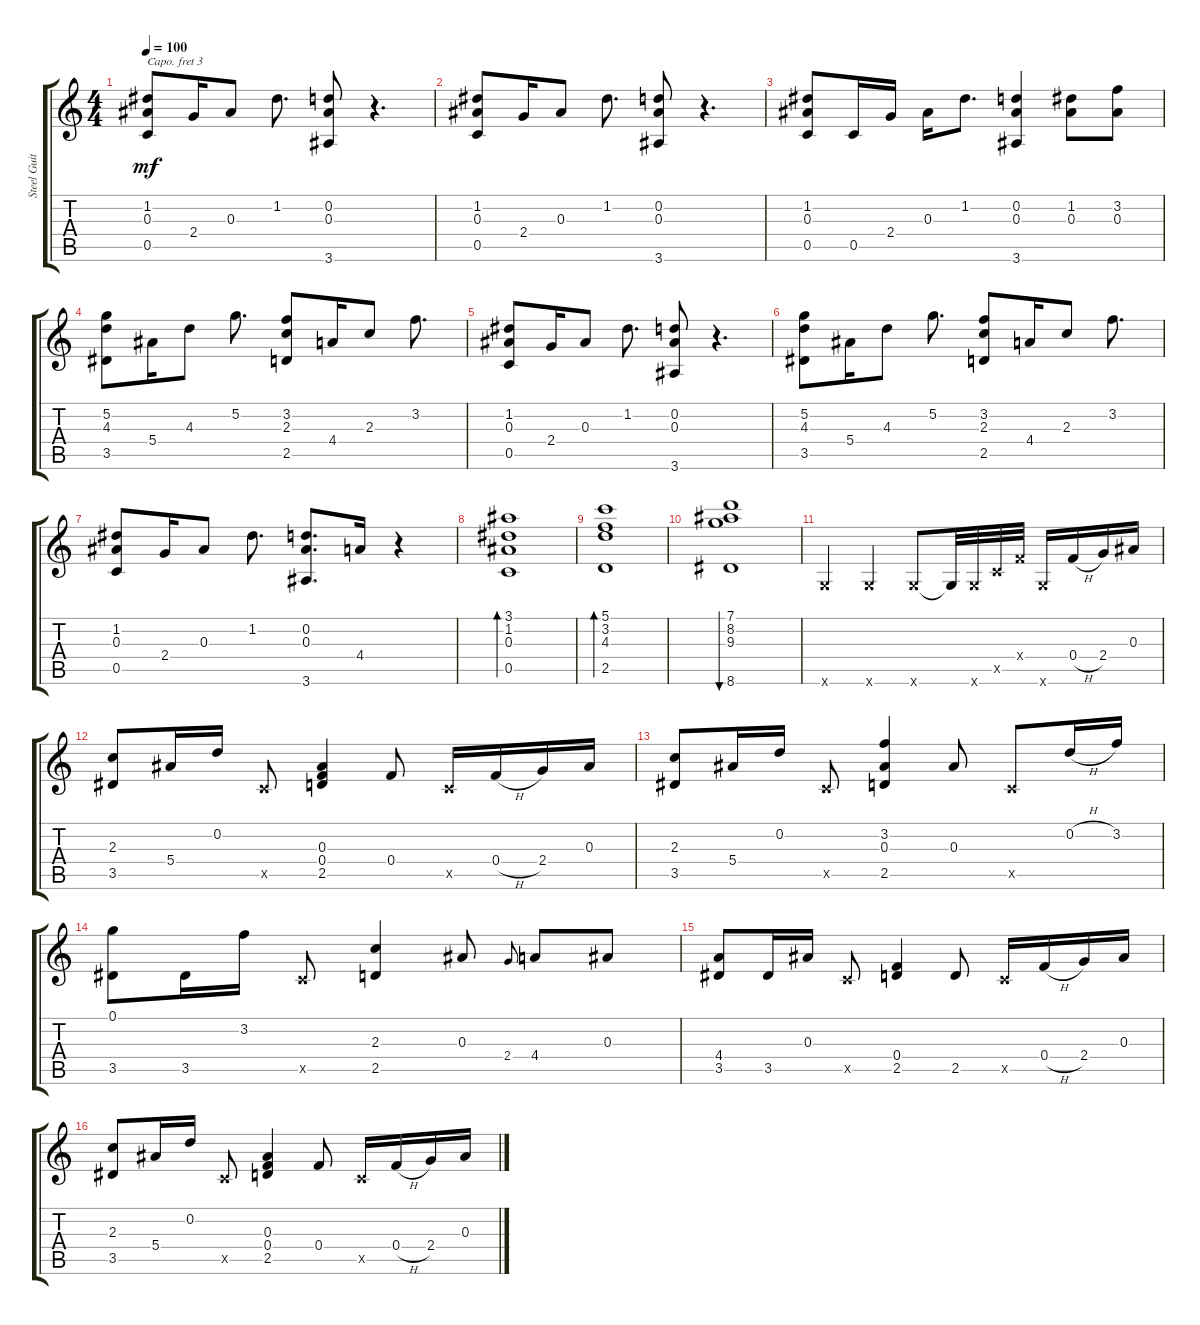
\track ("Steel Guitar" "Steel Guit") {instrument acousticguitarsteel}
\staff {score tabs}
\capo 3
\tuning (E4 B3 G3 D3 A2 E2) {hide}
\ts (4 4)
\tempo 100
\clef g2
\ks c
(1.2 0.3 0.5).8{dy mf instrument acousticguitarsteel} 2.4.16 0.3.8 1.2.8{d} (0.2 0.3 3.6).8 r.4{d} |
(1.2 0.3 0.5).8 2.4.16 0.3.8 1.2.8{d} (0.2 0.3 3.6).8 r.4{d} |
(1.2 0.3 0.5).8 0.5.16 2.4.16 0.3.16 1.2.8{d} (0.2 0.3 3.6).4 (1.2 0.3).8 (3.2 0.3).8 |
(5.2 4.3 3.5).8 5.4.16 4.3.8 5.2.8{d} (3.2 2.3 2.5).8 4.4.16 2.3.8 3.2.8{d} |
(1.2 0.3 0.5).8 2.4.16 0.3.8 1.2.8{d} (0.2 0.3 3.6).8 r.4{d} |
(5.2 4.3 3.5).8 5.4.16 4.3.8 5.2.8{d} (3.2 2.3 2.5).8 4.4.16 2.3.8 3.2.8{d} |
(1.2 0.3 0.5).8 2.4.16 0.3.8 1.2.8{d} (0.2 0.3 3.6).8{d} 4.4.16 r.4 |
(3.1 1.2 0.3 0.5).1{bd 120} |
(5.1 3.2 4.3 2.5).1{bd 120} |
(7.1 8.2 9.3 8.6).1{bu 120} |
0.6{x}.4 0.6{x}.4 0.6{x}.8 0.6{t}.32 0.6{x}.32 0.5{x}.32 0.4{x}.32 0.6{x}.16 0.4{h}.16 2.4.16 0.3.16 |
(2.3 3.5).8 5.4.16 0.2.16 0.5{x}.8 (0.3 0.4 2.5).4 0.4.8 0.5{x}.16 0.4{h}.16 2.4.16 0.3.16 |
(2.3 3.5).8 5.4.16 0.2.16 0.5{x}.8 (3.2 0.3 2.5).4 0.3.8 0.5{x}.8 0.2{h}.16 3.2.16 |
(0.1 3.5).8 3.5.16 3.2.16 0.5{x}.8 (2.3 2.5).4 0.3.8 2.4.8{gr onbeat} 4.4.8 0.3.8 |
(4.4 3.5).8 3.5.16 0.3.16 0.5{x}.8 (0.4 2.5).4 2.5.8 0.5{x}.16 0.4{h}.16 2.4.16 0.3.16 |
(2.3 3.5).8 5.4.16 0.2.16 0.5{x}.8 (0.3 0.4 2.5).4 0.4.8 0.5{x}.16 0.4{h}.16 2.4.16 0.3.16
